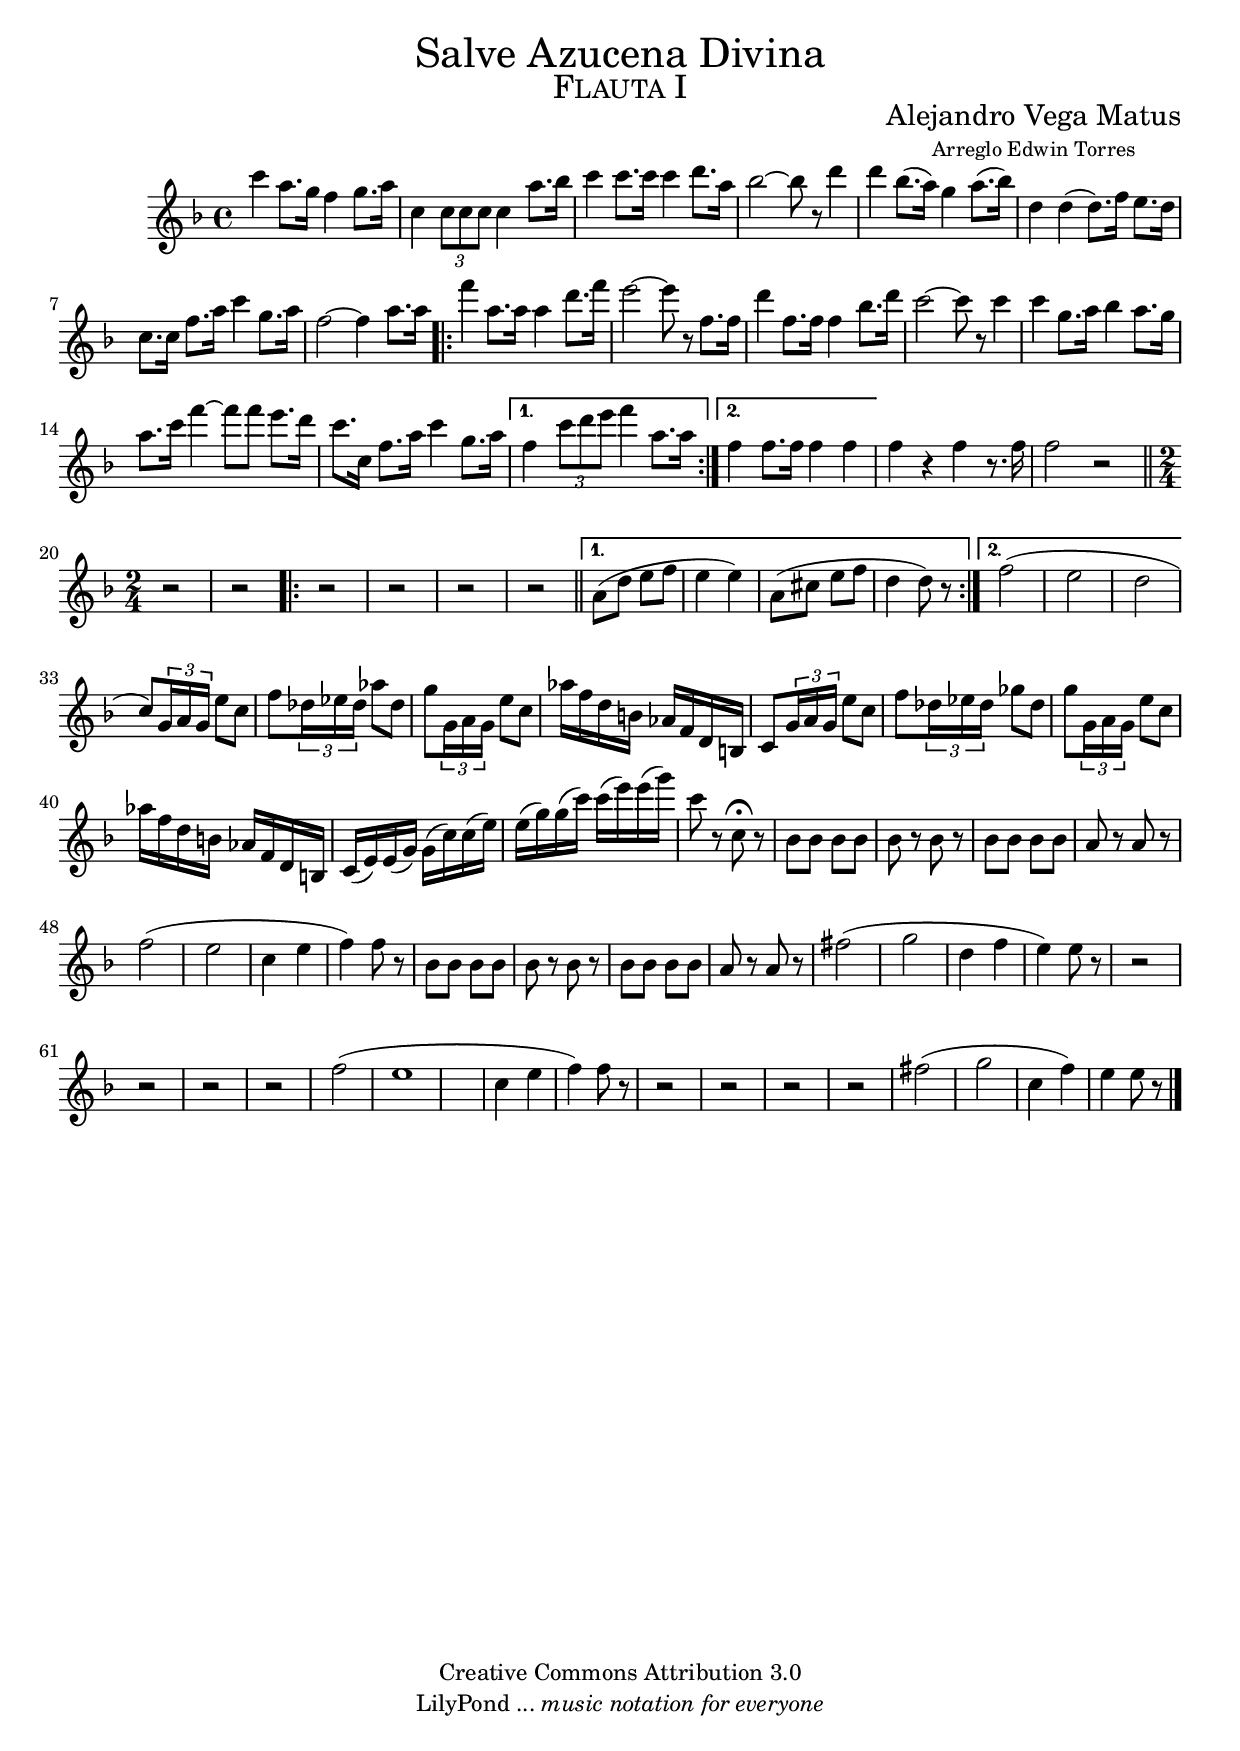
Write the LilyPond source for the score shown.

\language "espanol"
\version "2.23.2"

% - FLAUTA
fluteIMusic = \relative do'' { 
    \key fa \major
    do'4 la8. sol16 fa4 sol8. la16 					| %1
    do,4 \tuplet 3/2 {do8 do do} do4 la'8. sib16 	| %2
    do4 do8. do16 do4 re8. la16 					| %3
    sib2~ sib8 r8 re4 								| %4
    re4 sib8.( la16) sol4 la8.( sib16) 				| %5
    re,4 re4( re8.) fa16 mi8. re16 					| %6
    do8. do16 fa8. la16 do4 sol8. la16 				| %7
    fa2~ fa4 la8. la16 								| %8
    \repeat volta 2 {
        fa'4 la,8. la16 la4 re8. fa16 				| %9
        mi2~ mi8 r8 fa,8. fa16 						| %10
        re'4 fa,8. fa16 fa4 sib8. re16 				| %11
        do2~ do8 r8 do4 							| %12
        do4 sol8. la16 sib4 la8. sol16 				| %13
        la8. do16 fa4~ fa8 fa8 mi8. re16 			| %14
        do8. do,16 fa8. la16 do4 sol8. la16 		| %15
    }
    \alternative {
        { fa4 \tuplet 3/2 { do'8 re8 mi8 } fa4 la,8.la16 | } %16
        { fa4 fa8. fa16 fa4 fa4 | } 						%17
    }
    fa4 r4 fa4 r8. fa16 							| %18
    fa2 r2 											| %19
    \bar "||" \time 2/4
    r2  											| %20
    r2  											| %21
    \repeat volta 2 {
        r2 											| %22
        r2 											| %23
        r2	 										| %24
        r2 											| %25
        \bar "||"
    }
    \alternative {
        { 
            la,8( re8 mi8 fa8 						| %26
            mi4 mi4) 								| %27
            la,8( dos8 mi8 fa8 						| %28
            re4 re8) r8 							| %29
        }
        { 
            fa2(  									| %30
            mi2 									| %31
            re2 									| %32
        } 
    }
    do8) \tuplet 3/2 { sol16 la16 sol16 } mi'8 do8 	| %33 
    fa8 \tuplet 3/2 { reb16 mib16 reb16 } lab'8 reb,8 | %34
    sol8 \tuplet 3/2 { sol,16 la16 sol16 } mi'8 do8 | %35
    lab'16 fa16 re16 si16 lab16 fa16 re16 si16 		| %36  
    do8 \tuplet 3/2 { sol'16 la16 sol16 } mi'8 do8 	| %37
    fa8 \tuplet 3/2 { reb16 mib16 reb16 } solb8 reb8 | %38
    sol8 \tuplet 3/2 { sol,16 la16 sol16 } mi'8 do8 | %39
    lab'16 fa16 re16 si16 lab16 fa16 re16 si16 		| %40
    do16( mi16) mi16( sol16) sol16( do16) do16( mi16) | %41
    mi16( sol16) sol16( do16) do16( mi16) mi16( sol16) | %42
    do,8 r8 do,8 \fermata r8 						| %43
    sib8 sib8 sib8 sib8 							| %44
    sib8 r8 sib8 r8 								| %45
    sib8 sib8 sib8 sib8 							| %46
    la8 r8 la8 r8 									| %47 
    fa'2( 											| %48
    mi2 											| %49
    do4 mi 											| %50
    fa4) fa8 r8 									| %51
    sib,8 sib8 sib8 sib8 							| %52
    sib8 r8 sib8 r8 								| %53
    sib8 sib8 sib8 sib8 							| %54
    la8 r8 la8 r8 									| %55
    fas'2( 											| %56
    sol2 											| %57
    re4 fa4 										| %58
    mi4) mi8 r8 									| %59
    r2 												| %60
    r2 												| %61
    r2 												| %62
    r2 												| %63
    fa2( 											| %64
    mi1 											| %65
    do4 mi4 										| %66
    fa4) fa8 r8 									| %67
    r2 												| %68
    r2 												| %69
    r2 												| %70
    r2 												| %71			
    fas2( 											| %72
    sol2 											| %73
    do,4 fa4) 										| %74
    mi4 mi8 r8 										| %75
    \bar "|."
}


\markup { \fill-line { \center-column { \fontsize #5 "Salve Azucena Divina" \fontsize #3 \caps "Flauta I" } } }
\markup { \fill-line { " " \center-column { \fontsize #2 "Alejandro Vega Matus" \small "Arreglo Edwin Torres" } } }
\header {
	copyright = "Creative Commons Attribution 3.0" 
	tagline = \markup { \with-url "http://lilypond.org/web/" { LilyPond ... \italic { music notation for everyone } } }
	breakbefore = ##t
}

\score {
	<<
		\new Staff { <<
		\set Staff.midiInstrument = #"flute"
		\fluteIMusic
		>>}
	>>
	\midi {}
	\layout {}
}

\paper {
	#( set-default-paper-size "letter" )
}
